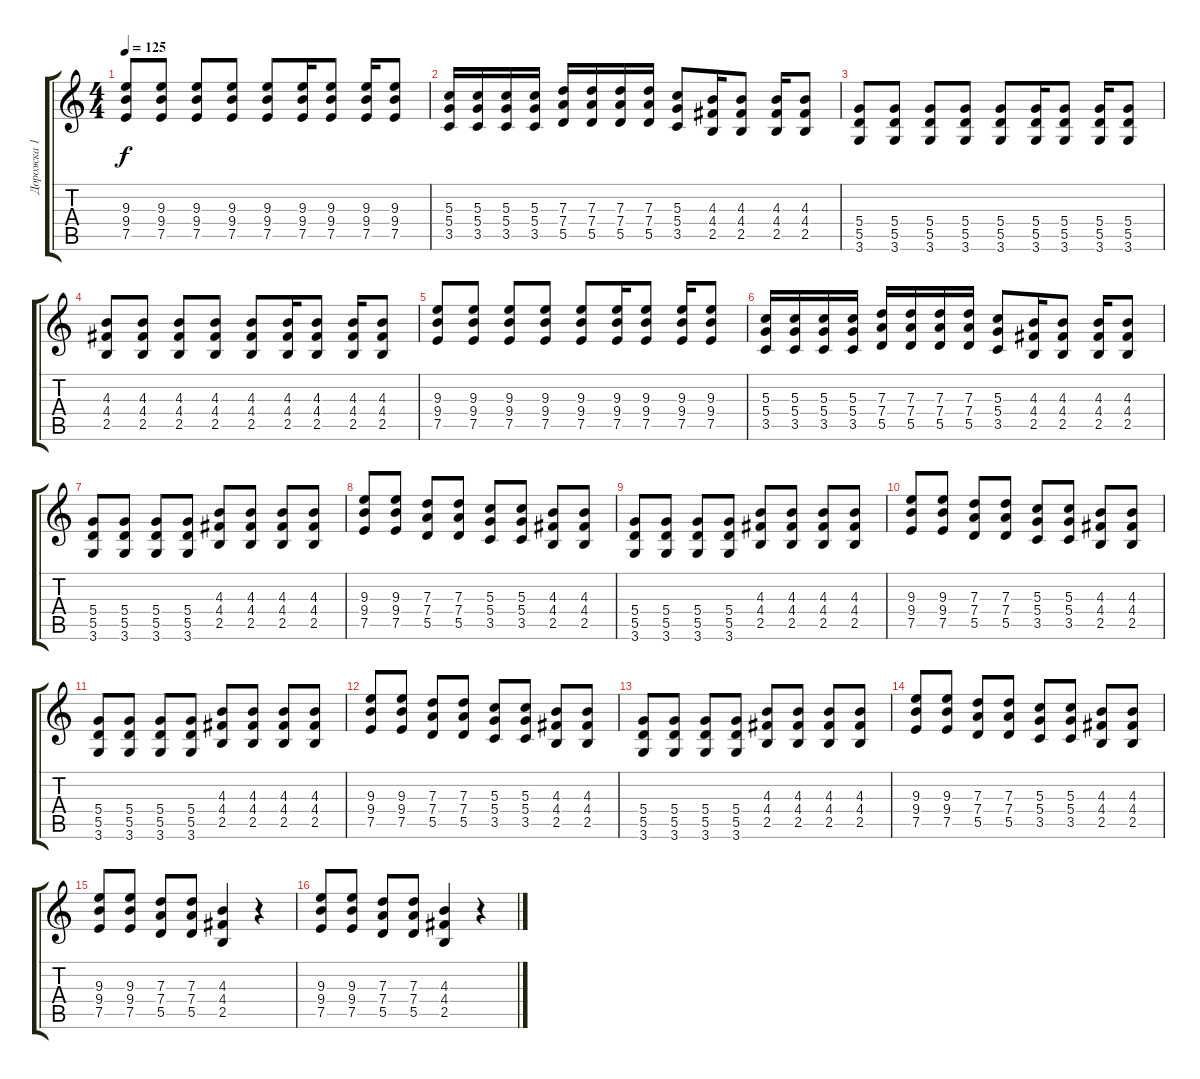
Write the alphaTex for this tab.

\track ("Дорожка 1" "Дорожка 1") {instrument overdrivenguitar}
\staff {score tabs}
\tuning (E4 B3 G3 D3 A2 E2) {hide}
\ts (4 4)
\tempo 125
\clef g2
\ks c
(9.3 9.4 7.5).8{dy f} (9.3 9.4 7.5).8 (9.3 9.4 7.5).8 (9.3 9.4 7.5).8 (9.3 9.4 7.5).8 (9.3 9.4 7.5).16 (9.3 9.4 7.5).8 (9.3 9.4 7.5).16 (9.3 9.4 7.5).8 |
(5.3 5.4 3.5).16 (5.3 5.4 3.5).16 (5.3 5.4 3.5).16 (5.3 5.4 3.5).16 (7.3 7.4 5.5).16 (7.3 7.4 5.5).16 (7.3 7.4 5.5).16 (7.3 7.4 5.5).16 (5.3 5.4 3.5).8 (4.3 4.4 2.5).16 (4.3 4.4 2.5).8 (4.3 4.4 2.5).16 (4.3 4.4 2.5).8 |
(5.4 5.5 3.6).8 (5.4 5.5 3.6).8 (5.4 5.5 3.6).8 (5.4 5.5 3.6).8 (5.4 5.5 3.6).8 (5.4 5.5 3.6).16 (5.4 5.5 3.6).8 (5.4 5.5 3.6).16 (5.4 5.5 3.6).8 |
(4.3 4.4 2.5).8 (4.3 4.4 2.5).8 (4.3 4.4 2.5).8 (4.3 4.4 2.5).8 (4.3 4.4 2.5).8 (4.3 4.4 2.5).16 (4.3 4.4 2.5).8 (4.3 4.4 2.5).16 (4.3 4.4 2.5).8 |
(9.3 9.4 7.5).8 (9.3 9.4 7.5).8 (9.3 9.4 7.5).8 (9.3 9.4 7.5).8 (9.3 9.4 7.5).8 (9.3 9.4 7.5).16 (9.3 9.4 7.5).8 (9.3 9.4 7.5).16 (9.3 9.4 7.5).8 |
(5.3 5.4 3.5).16 (5.3 5.4 3.5).16 (5.3 5.4 3.5).16 (5.3 5.4 3.5).16 (7.3 7.4 5.5).16 (7.3 7.4 5.5).16 (7.3 7.4 5.5).16 (7.3 7.4 5.5).16 (5.3 5.4 3.5).8 (4.3 4.4 2.5).16 (4.3 4.4 2.5).8 (4.3 4.4 2.5).16 (4.3 4.4 2.5).8 |
(5.4 5.5 3.6).8 (5.4 5.5 3.6).8 (5.4 5.5 3.6).8 (5.4 5.5 3.6).8 (4.3 4.4 2.5).8 (4.3 4.4 2.5).8 (4.3 4.4 2.5).8 (4.3 4.4 2.5).8 |
(9.3 9.4 7.5).8 (9.3 9.4 7.5).8 (7.3 7.4 5.5).8 (7.3 7.4 5.5).8 (5.3 5.4 3.5).8 (5.3 5.4 3.5).8 (4.3 4.4 2.5).8 (4.3 4.4 2.5).8 |
(5.4 5.5 3.6).8 (5.4 5.5 3.6).8 (5.4 5.5 3.6).8 (5.4 5.5 3.6).8 (4.3 4.4 2.5).8 (4.3 4.4 2.5).8 (4.3 4.4 2.5).8 (4.3 4.4 2.5).8 |
(9.3 9.4 7.5).8 (9.3 9.4 7.5).8 (7.3 7.4 5.5).8 (7.3 7.4 5.5).8 (5.3 5.4 3.5).8 (5.3 5.4 3.5).8 (4.3 4.4 2.5).8 (4.3 4.4 2.5).8 |
(5.4 5.5 3.6).8 (5.4 5.5 3.6).8 (5.4 5.5 3.6).8 (5.4 5.5 3.6).8 (4.3 4.4 2.5).8 (4.3 4.4 2.5).8 (4.3 4.4 2.5).8 (4.3 4.4 2.5).8 |
(9.3 9.4 7.5).8 (9.3 9.4 7.5).8 (7.3 7.4 5.5).8 (7.3 7.4 5.5).8 (5.3 5.4 3.5).8 (5.3 5.4 3.5).8 (4.3 4.4 2.5).8 (4.3 4.4 2.5).8 |
(5.4 5.5 3.6).8 (5.4 5.5 3.6).8 (5.4 5.5 3.6).8 (5.4 5.5 3.6).8 (4.3 4.4 2.5).8 (4.3 4.4 2.5).8 (4.3 4.4 2.5).8 (4.3 4.4 2.5).8 |
(9.3 9.4 7.5).8 (9.3 9.4 7.5).8 (7.3 7.4 5.5).8 (7.3 7.4 5.5).8 (5.3 5.4 3.5).8 (5.3 5.4 3.5).8 (4.3 4.4 2.5).8 (4.3 4.4 2.5).8 |
(9.3 9.4 7.5).8 (9.3 9.4 7.5).8 (7.3 7.4 5.5).8 (7.3 7.4 5.5).8 (4.3 4.4 2.5).4 r.4 |
(9.3 9.4 7.5).8 (9.3 9.4 7.5).8 (7.3 7.4 5.5).8 (7.3 7.4 5.5).8 (4.3 4.4 2.5).4 r.4
